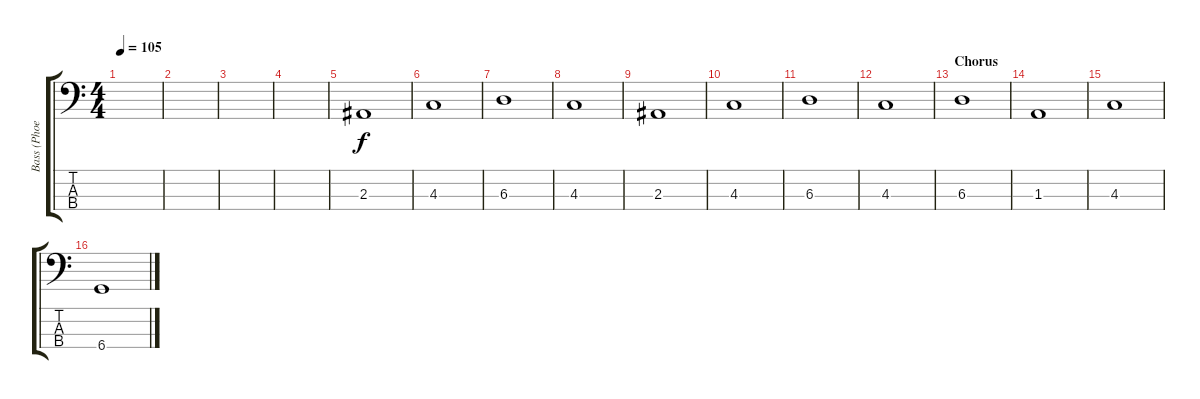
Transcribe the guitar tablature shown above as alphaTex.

\track ("Bass (Phoenix)" "Bass (Phoe") {instrument electricbassfinger}
\staff {score tabs}
\tuning (Gb2 Db2 Ab1 Db1) {hide}
\ts (4 4)
\tempo 105
\clef f4
\ks c
|
|
|
|
2.3.1 |
4.3.1 |
6.3.1 |
4.3.1 |
2.3.1 |
4.3.1 |
6.3.1 |
4.3.1 |
\section ("" "Chorus")
6.3.1 |
1.3.1 |
4.3.1 |
6.4.1
